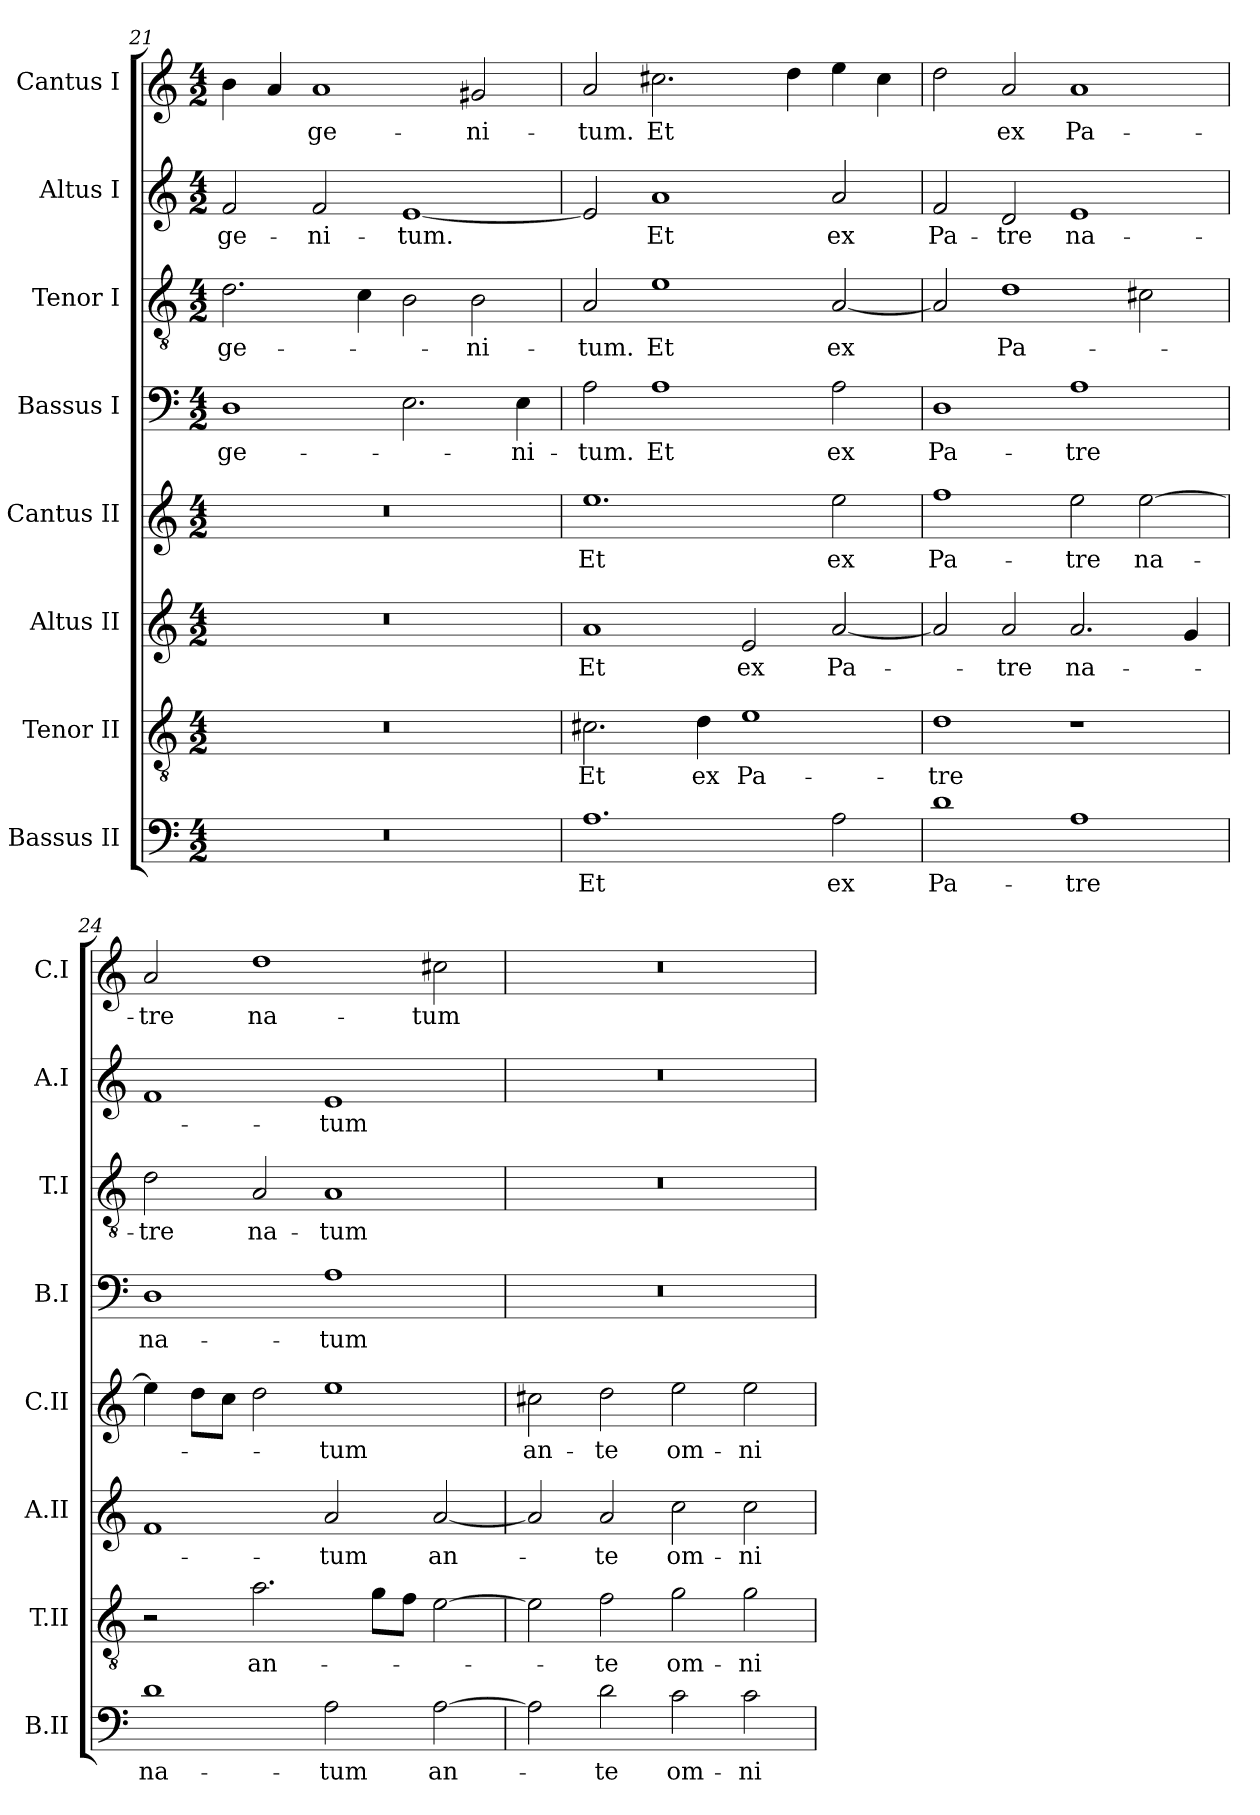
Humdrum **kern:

**kern	**text	**kern	**text	**kern	**text	**kern	**text	**kern	**text	**kern	**text	**kern	**text	**kern	**text
*part8	*part8	*part7	*part7	*part6	*part6	*part5	*part5	*part4	*part4	*part3	*part3	*part2	*part2	*part1	*part1
*staff8	*staff8	*staff7	*staff7	*staff6	*staff6	*staff5	*staff5	*staff4	*staff4	*staff3	*staff3	*staff2	*staff2	*staff1	*staff1
*I"Bassus II	*	*I"Tenor II	*	*I"Altus II	*	*I"Cantus II	*	*I"Bassus I	*	*I"Tenor I	*	*I"Altus I	*	*I"Cantus I	*
*I'B.II	*	*I'T.II	*	*I'A.II	*	*I'C.II	*	*I'B.I	*	*I'T.I	*	*I'A.I	*	*I'C.I	*
*clefF4	*	*clefGv2	*	*clefG2	*	*clefG2	*	*clefF4	*	*clefGv2	*	*clefG2	*	*clefG2	*
*	*	*ITrd7c12	*	*	*	*	*	*	*	*ITrd7c12	*	*	*	*	*
*k[]	*	*k[]	*	*k[]	*	*k[]	*	*k[]	*	*k[]	*	*k[]	*	*k[]	*
*C:	*	*C:	*	*C:	*	*C:	*	*C:	*	*C:	*	*C:	*	*C:	*
*M4/2	*	*M4/2	*	*M4/2	*	*M4/2	*	*M4/2	*	*M4/2	*	*M4/2	*	*M4/2	*
=21	=21	=21	=21	=21	=21	=21	=21	=21	=21	=21	=21	=21	=21	=21	=21
0r	.	0r	.	0r	.	0r	.	1D\	-ge-	2.D\	-ge-	2f/	-ge-	4b\	.
.	.	.	.	.	.	.	.	.	.	.	.	.	.	4a/	.
.	.	.	.	.	.	.	.	.	.	.	.	2f/	-ni-	1a/	-ge-
.	.	.	.	.	.	.	.	.	.	4C\	.	.	.	.	.
.	.	.	.	.	.	.	.	2.E\	.	2BB\	.	[1e/	-tum.	.	.
.	.	.	.	.	.	.	.	.	.	2BB\	-ni-	.	.	2g#X/	-ni-
.	.	.	.	.	.	.	.	4E\	-ni-	.	.	.	.	.	.
=22	=22	=22	=22	=22	=22	=22	=22	=22	=22	=22	=22	=22	=22	=22	=22
1.A\	Et	2.C#X\	Et	1a/	Et	1.ee\	Et	2A\	-tum.	2AA/	-tum.	2e/]	.	2a/	-tum.
.	.	.	.	.	.	.	.	1A\	Et	1E\	Et	1a/	Et	2.cc#X\	Et
.	.	4D\	ex	.	.	.	.	.	.	.	.	.	.	.	.
.	.	1E\	Pa-	2e/	ex	.	.	.	.	.	.	.	.	.	.
.	.	.	.	.	.	.	.	.	.	.	.	.	.	4dd\	.
2A\	ex	.	.	[2a/	Pa-	2ee\	ex	2A\	ex	[2AA/	ex	2a/	ex	4ee\	.
.	.	.	.	.	.	.	.	.	.	.	.	.	.	4cc#\	.
=23	=23	=23	=23	=23	=23	=23	=23	=23	=23	=23	=23	=23	=23	=23	=23
1d\	Pa-	1D\	-tre	2a/]	.	1ff\	Pa-	1D\	Pa-	2AA/]	.	2f/	Pa-	2dd\	.
.	.	.	.	2a/	-tre	.	.	.	.	1D\	Pa-	2d/	-tre	2a/	ex
1A\	-tre	1r	.	2.a/	na-	2ee\	-tre	1A\	-tre	.	.	1e/	na-	1a/	Pa-
.	.	.	.	.	.	[2ee\	na-	.	.	2C#X\	.	.	.	.	.
.	.	.	.	4g/	.	.	.	.	.	.	.	.	.	.	.
=24	=24	=24	=24	=24	=24	=24	=24	=24	=24	=24	=24	=24	=24	=24	=24
1d\	na-	2r	.	1f/	.	4ee\]	.	1D\	na-	2D\	-tre	1f/	.	2a/	-tre
.	.	.	.	.	.	8dd\L	.	.	.	.	.	.	.	.	.
.	.	.	.	.	.	8cc\J	.	.	.	.	.	.	.	.	.
.	.	2.A\	an-	.	.	2dd\	.	.	.	2AA/	na-	.	.	1dd\	na-
2A\	-tum	.	.	2a/	-tum	1ee\	-tum	1A\	-tum	1AA/	-tum	1e/	-tum	.	.
.	.	8G\L	.	.	.	.	.	.	.	.	.	.	.	.	.
.	.	8F\J	.	.	.	.	.	.	.	.	.	.	.	.	.
[2A\	an-	[2E\	.	[2a/	an-	.	.	.	.	.	.	.	.	2cc#X\	-tum
=25	=25	=25	=25	=25	=25	=25	=25	=25	=25	=25	=25	=25	=25	=25	=25
2A\]	.	2E\]	.	2a/]	.	2cc#X\	an-	0r	.	0r	.	0r	.	0r	.
2d\	-te	2F\	-te	2a/	-te	2dd\	-te	.	.	.	.	.	.	.	.
2c\	om-	2G\	om-	2cc\	om-	2ee\	om-	.	.	.	.	.	.	.	.
2c\	-ni-	2G\	-ni-	2cc\	-ni-	2ee\	-ni-	.	.	.	.	.	.	.	.
=	=	=	=	=	=	=	=	=	=	=	=	=	=	=	=
*-	*-	*-	*-	*-	*-	*-	*-	*-	*-	*-	*-	*-	*-	*-	*-
